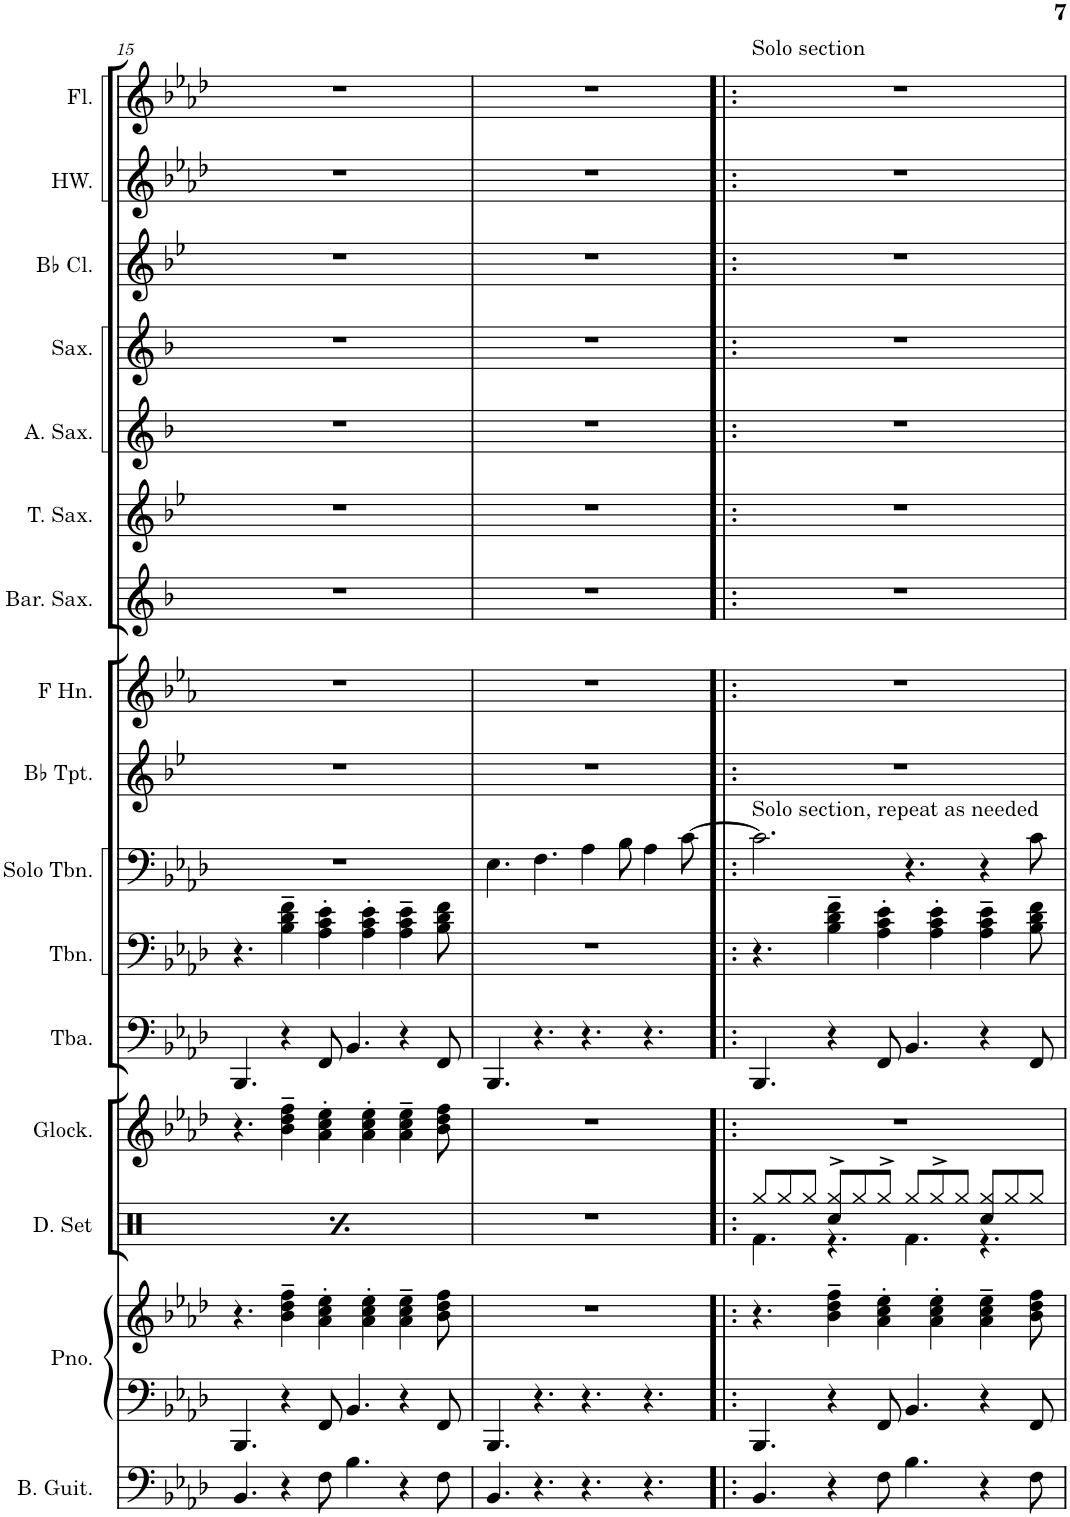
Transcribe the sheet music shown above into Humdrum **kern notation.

**kern	**kern	**kern	**kern	**kern	**kern	**kern
*part6	*part5	*part5	*part4	*part3	*part2	*part1
*staff7	*staff6	*staff5	*staff4	*staff3	*staff2	*staff1
*I"Bass Guitar	*I"Piano	*	*I"Glockenspiel	*I"Tuba	*I"Trombone	*I"Solo Trombone
*I'B. Guit.	*I'Pno.	*	*I'Glock.	*I'Tba.	*I'Tbn.	*I'Solo Tbn.
!!LO:PB:g=z
*clefF4	*clefF4	*clefG2	*clefG2	*clefF4	*clefF4	*clefF4
*Trd7c12	*	*	*Trd-14c-24	*	*	*
*k[b-e-a-d-]	*k[b-e-a-d-]	*k[b-e-a-d-]	*k[b-e-a-d-]	*k[b-e-a-d-]	*k[b-e-a-d-]	*k[b-e-a-d-]
*M12/8	*M12/8	*M12/8	*M12/8	*M12/8	*M12/8	*M12/8
=15	=15	=15	=15	=15	=15	=15
4.BB-/	4.BBB-/	4.r	4.r	4.BBB-/	4.r	1.r
4r	4r	4b-\~ 4dd-\~ 4ff\~	4b-\~ 4dd-\~ 4ff\~	4r	4B-\~ 4d-\~ 4f\~	.
8F\	8FF/	4a-\' 4cc\' 4ee-\'	4a-\' 4cc\' 4ee-\'	8FF/	4A-\' 4c\' 4e-\'	.
4.B-\	4.BB-/	.	.	4.BB-/	.	.
.	.	4a-\' 4cc\' 4ee-\'	4a-\' 4cc\' 4ee-\'	.	4A-\' 4c\' 4e-\'	.
4r	4r	4a-\~ 4cc\~ 4ee-\~	4a-\~ 4cc\~ 4ee-\~	4r	4A-\~ 4c\~ 4e-\~	.
8F\	8FF/	8b-\ 8dd-\ 8ff\	8b-\ 8dd-\ 8ff\	8FF/	8B-\ 8d-\ 8f\	.
=16	=16	=16	=16	=16	=16	=16
4.BB-/	4.BBB-/	1.r	1.r	4.BBB-/	1.r	4.E-\
4.r	4.r	.	.	4.r	.	4.F\
4.r	4.r	.	.	4.r	.	4A-\
.	.	.	.	.	.	8B-\
4.r	4.r	.	.	4.r	.	4A-\
.	.	.	.	.	.	[8c\
=17!|:	=17!|:	=17!|:	=17!|:	=17!|:	=17!|:	=17!|:
!	!	!	!	!	!	!LO:TX:a:t=Solo section, repeat as needed
4.BB-/	4.BBB-/	4.r	1.r	4.BBB-/	4.r	2.c\]
4r	4r	4b-\~ 4dd-\~ 4ff\~	.	4r	4B-\~ 4d-\~ 4f\~	.
8F\	8FF/	4a-\' 4cc\' 4ee-\'	.	8FF/	4A-\' 4c\' 4e-\'	.
4.B-\	4.BB-/	.	.	4.BB-/	.	4.r
.	.	4a-\' 4cc\' 4ee-\'	.	.	4A-\' 4c\' 4e-\'	.
4r	4r	4a-\~ 4cc\~ 4ee-\~	.	4r	4A-\~ 4c\~ 4e-\~	4r
8F\	8FF/	8b-\ 8dd-\ 8ff\	.	8FF/	8B-\ 8d-\ 8f\	8c\
=	=	=	=	=	=	=
*-	*-	*-	*-	*-	*-	*-
